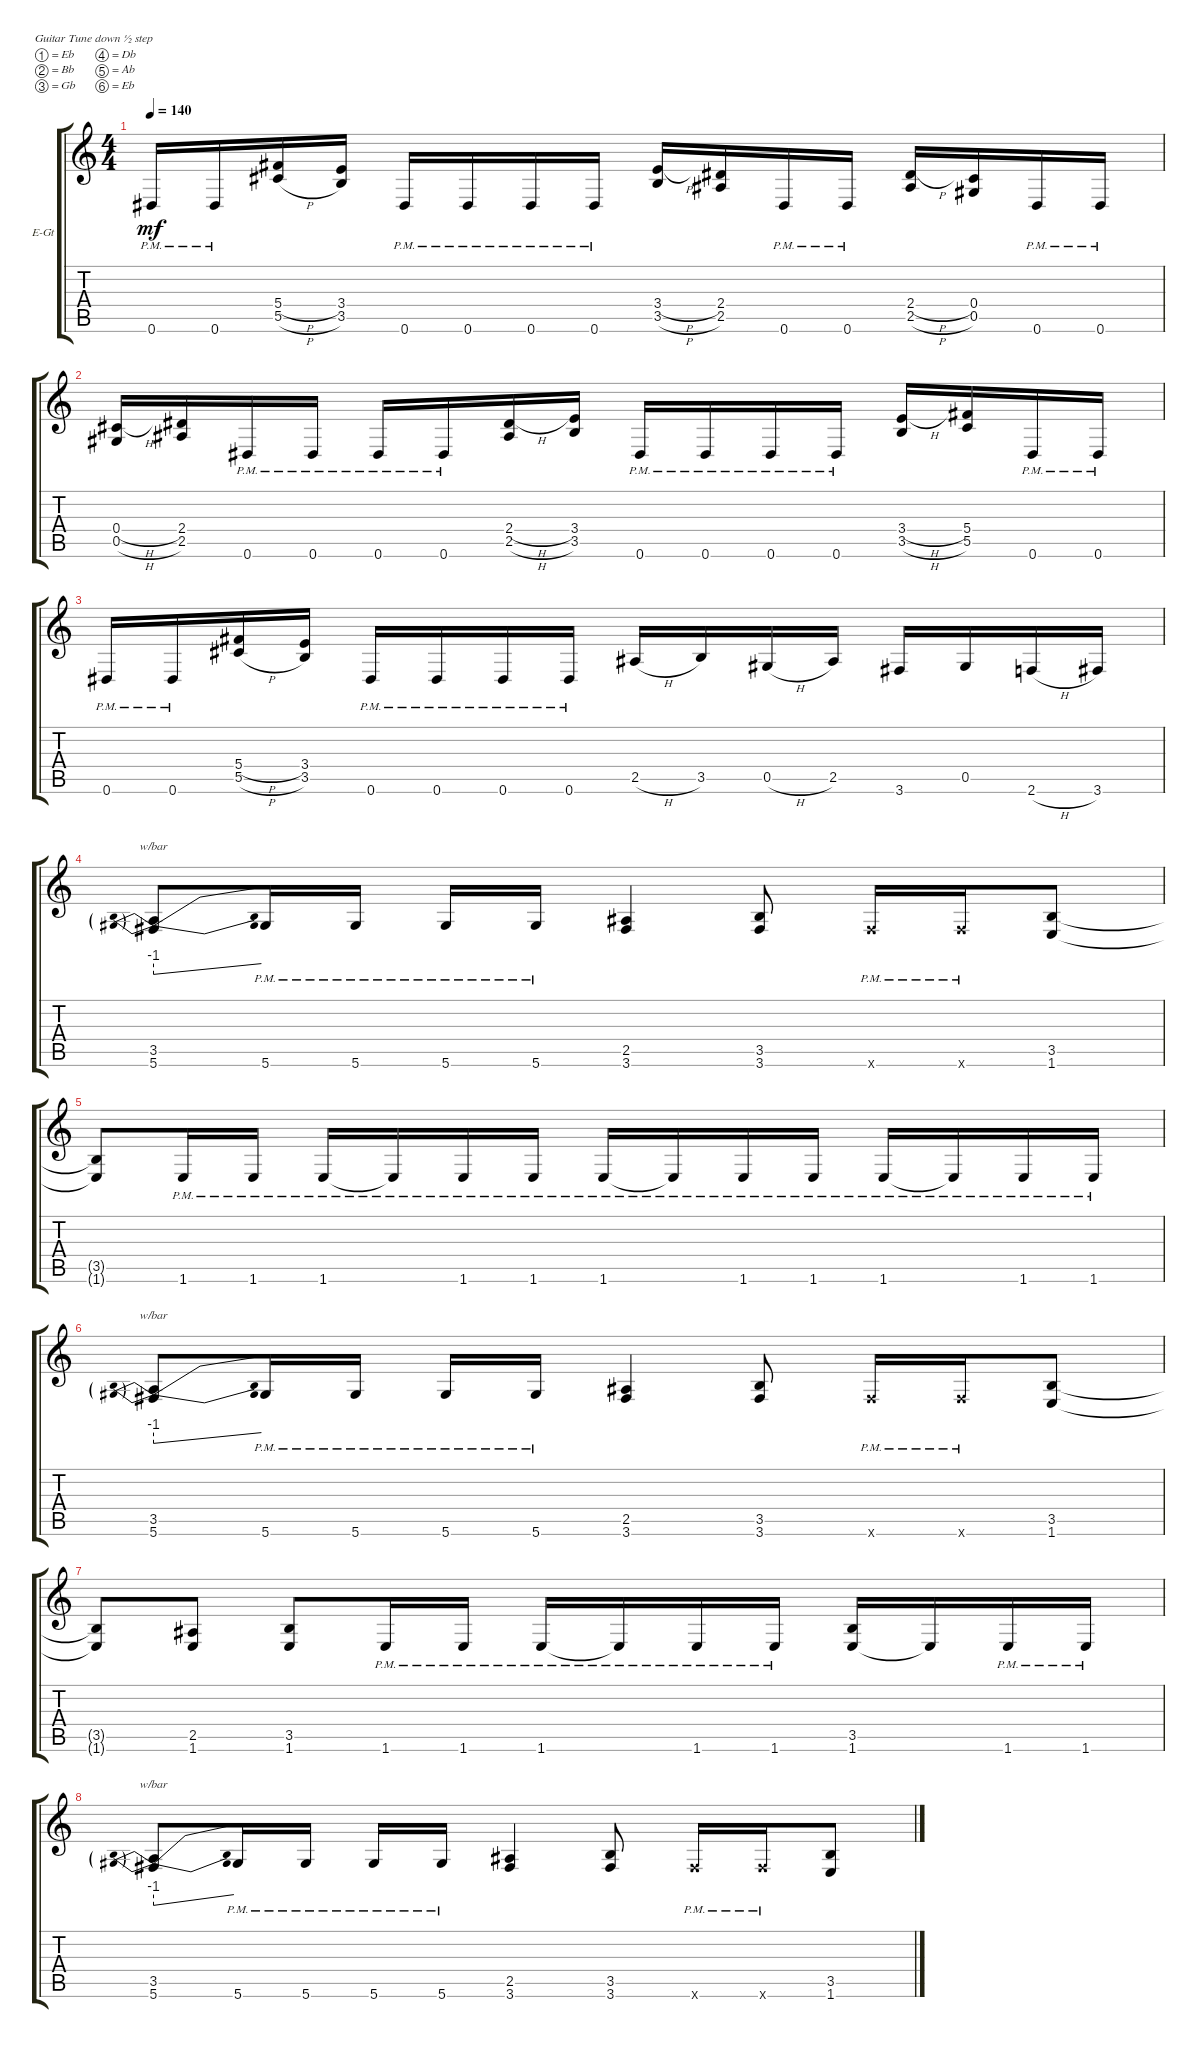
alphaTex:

\bracketExtendMode groupsimilarinstruments
\firstSystemTrackNameOrientation horizontal
\otherSystemsTrackNameOrientation horizontal
\track ("left" "E-Gt") {instrument distortionguitar}
\staff {score tabs}
\tuning (Eb4 Bb3 Gb3 Db3 Ab2 Eb2)
\ts (4 4)
\tempo 140
\clef g2
\ks c
0.6{pm}.16{dy mf} 0.6{pm}.16 (5.4{h} 5.5{h}).16 (3.4 3.5).16 0.6{pm}.16 0.6{pm}.16 0.6{pm}.16 0.6{pm}.16 (3.5{h} 3.4{h}).16 (2.5 2.4).16 0.6{pm}.16 0.6{pm}.16 (2.5{h} 2.4{h}).16 (0.5 0.4).16 0.6{pm}.16 0.6{pm}.16 |
(0.5{h} 0.4{h}).16 (2.5 2.4).16 0.6{pm}.16 0.6{pm}.16 0.6{pm}.16 0.6{pm}.16 (2.5{h} 2.4{h}).16 (3.5 3.4).16 0.6{pm}.16 0.6{pm}.16 0.6{pm}.16 0.6{pm}.16 (3.5{h} 3.4{h}).16 (5.5 5.4).16 0.6{pm}.16 0.6{pm}.16 |
0.6{pm}.16 0.6{pm}.16 (5.4{h} 5.5{h}).16 (3.4 3.5).16 0.6{pm}.16 0.6{pm}.16 0.6{pm}.16 0.6{pm}.16 2.5{h}.16 3.5.16 0.5{h}.16 2.5.16 3.6.16 0.5.16 2.6{h}.16 3.6.16 |
(5.6 3.5).8{tbe (predivedive default 0 -4 30 0)} 5.6{pm}.16 5.6{pm}.16 5.6{pm}.16 5.6{pm}.16 (2.5 3.6).4 (3.6 3.5).8 3.6{pm x}.16 3.6{pm x}.16 (1.6 3.5).8 |
(3.5{t} 1.6{t}).8 1.6{pm}.16 1.6{pm}.16 1.6{pm}.16 1.6{pm t}.16 1.6{pm}.16 1.6{pm}.16 1.6{pm}.16 1.6{pm t}.16 1.6{pm}.16 1.6{pm}.16 1.6{pm}.16 1.6{pm t}.16 1.6{pm}.16 1.6{pm}.16 |
(5.6 3.5).8{tbe (predivedive default 0 -4 30 0)} 5.6{pm}.16 5.6{pm}.16 5.6{pm}.16 5.6{pm}.16 (2.5 3.6).4 (3.6 3.5).8 3.6{pm x}.16 3.6{pm x}.16 (1.6 3.5).8 |
(3.5{t} 1.6{t}).8 (2.5 1.6).8 (3.5 1.6).8 1.6{pm}.16 1.6{pm}.16 1.6{pm}.16 1.6{pm t}.16 1.6{pm}.16 1.6{pm}.16 (1.6 3.5).16 1.6{t}.16 1.6{pm}.16 1.6{pm}.16 |
(5.6 3.5).8{tbe (predivedive default 0 -4 30 0)} 5.6{pm}.16 5.6{pm}.16 5.6{pm}.16 5.6{pm}.16 (2.5 3.6).4 (3.6 3.5).8 3.6{pm x}.16 3.6{pm x}.16 (1.6 3.5).8
